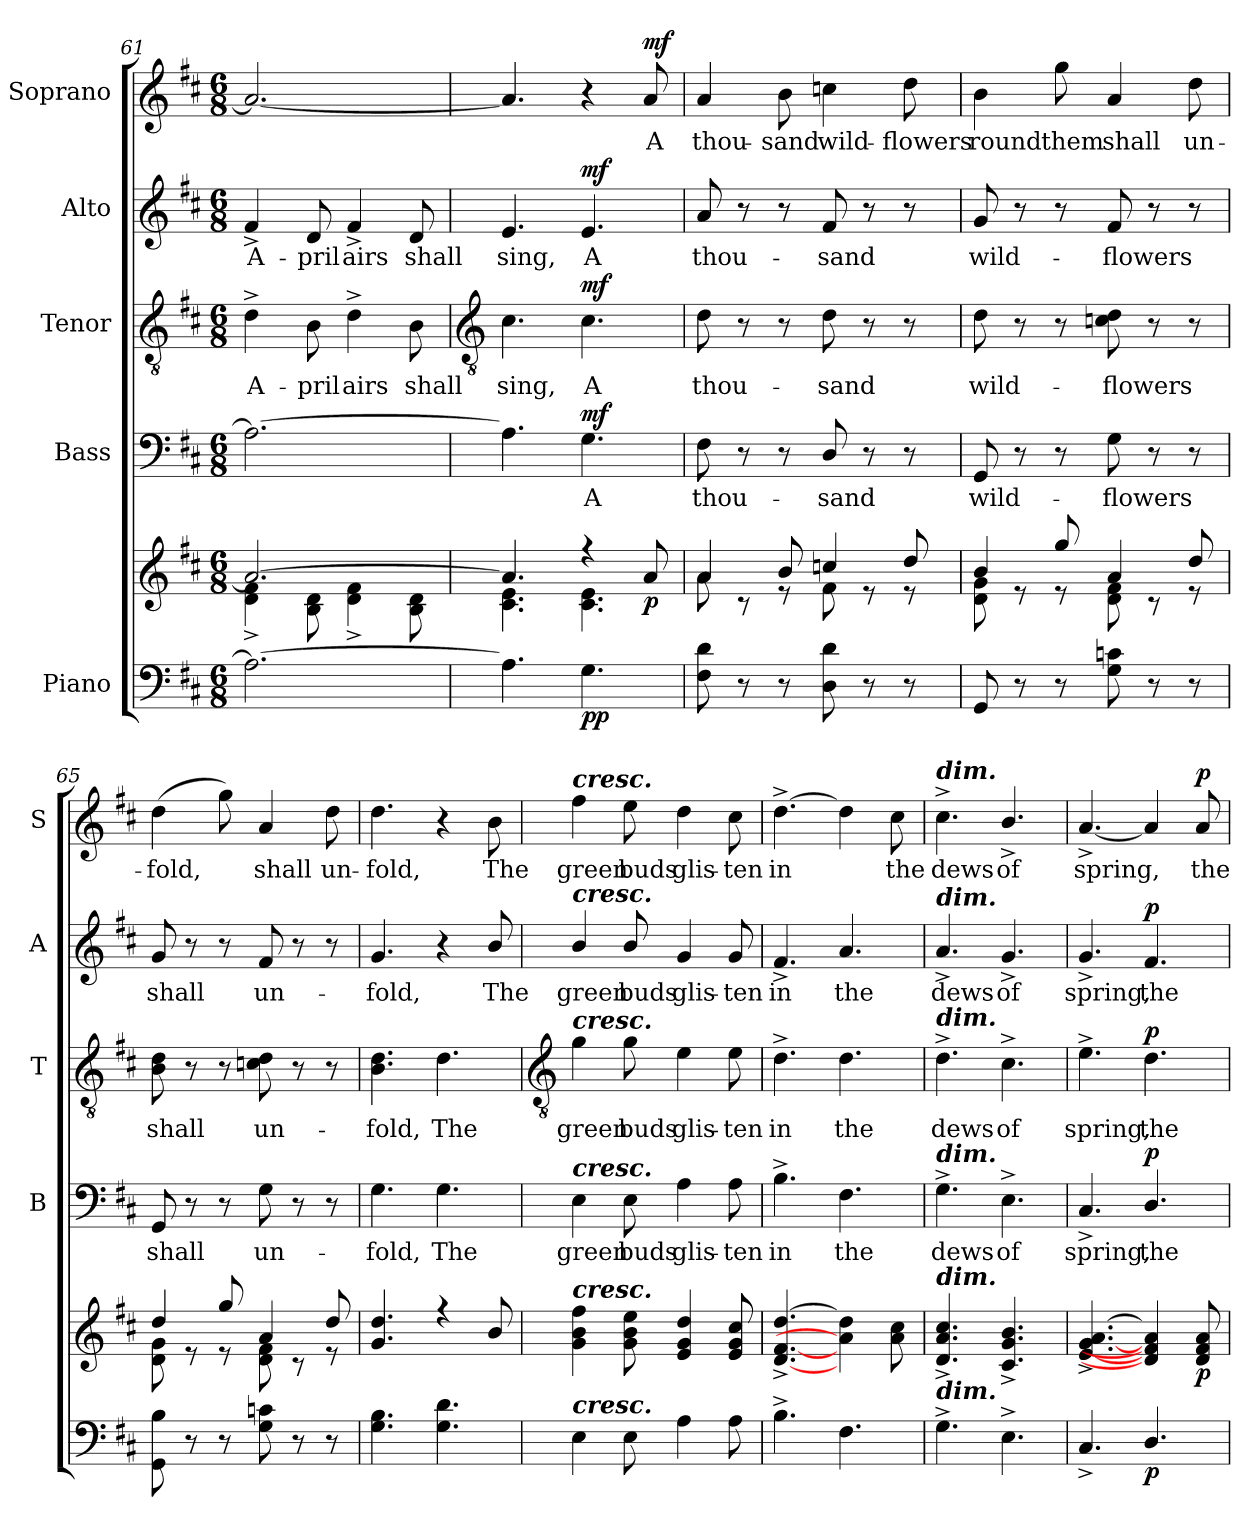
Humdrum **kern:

**kern	**kern	**dynam	**kern	**text	**dynam	**kern	**text	**dynam	**kern	**text	**dynam	**kern	**text	**dynam
*part5	*part5	*part5	*part4	*part4	*part4	*part3	*part3	*part3	*part2	*part2	*part2	*part1	*part1	*part1
*staff6	*staff5	*staff5/6	*staff4	*staff4	*staff4	*staff3	*staff3	*staff3	*staff2	*staff2	*staff2	*staff1	*staff1	*staff1
*I"Piano	*	*	*I"Bass	*	*	*I"Tenor	*	*	*I"Alto	*	*	*I"Soprano	*	*
*	*	*	*I'B	*	*	*I'T	*	*	*I'A	*	*	*I'S	*	*
*clefF4	*clefG2	*	*clefF4	*	*	*clefGv2	*	*	*clefG2	*	*	*clefG2	*	*
*k[f#c#]	*k[f#c#]	*	*k[f#c#]	*	*	*k[f#c#]	*	*	*k[f#c#]	*	*	*k[f#c#]	*	*
*D:	*D:	*	*D:	*	*	*D:	*	*	*D:	*	*	*D:	*	*
*M6/8	*M6/8	*	*M6/8	*	*	*M6/8	*	*	*M6/8	*	*	*M6/8	*	*
=61	=61	=61	=61	=61	=61	=61	=61	=61	=61	=61	=61	=61	=61	=61
*	*^	*	*	*	*	*	*	*	*	*	*	*	*	*
!	!	!	!	!	!	!	!	!LO:LY:b	!	!	!LO:LY:b	!	!	!	!
2.A_	2.a/_	4d\^ 4f#\^	.	2.A_	.	.	4d^	A-	.	4f#^	A-	.	2.a_	.	.
!	!	!	!	!	!	!	!	!LO:LY:b	!	!	!LO:LY:b	!	!	!	!
.	.	8B\ 8d\	.	.	.	.	8B	-pril	.	8d	-pril	.	.	.	.
!	!	!	!	!	!	!	!	!LO:LY:b	!	!	!LO:LY:b	!	!	!	!
.	.	4d\^ 4f#\^	.	.	.	.	4d^	airs	.	4f#^	airs	.	.	.	.
!	!	!	!	!	!	!	!	!LO:LY:b	!	!	!LO:LY:b	!	!	!	!
.	.	8B\ 8d\	.	.	.	.	8B	shall	.	8d	shall	.	.	.	.
!!LO:LB:g=z
=62	=62	=62	=62	=62	=62	=62	=62	=62	=62	=62	=62	=62	=62	=62	=62
*	*	*	*	*	*	*	*clefGv2	*	*	*	*	*	*	*	*
!	!	!	!	!	!	!	!	!LO:LY:b	!	!	!LO:LY:b	!	!	!	!
4.A]	4.a/]	4.c#\ 4.e\	.	4.A]	.	.	4.c#	sing,	.	4.e	sing,	.	4.a]	.	.
!	!	!	!LO:DY:b=2	!	!LO:LY:b	!	!	!LO:LY:b	!	!	!LO:LY:b	!	!	!	!
!	!	!	!LO:DY:n=1:b	!	!	!LO:DY:b	!	!	!LO:DY:b	!	!	!LO:DY:b	!	!	!
4.G	4r	4.c#\ 4.e\	p p	4.G	A	mf	4.c#	A	mf	4.e	A	mf	4r	.	.
!	!	!	!LO:DY:n=2:b	!	!	!	!	!	!	!	!	!	!	!LO:LY:b	!LO:DY:b
.	8a/	.	p	.	.	.	.	.	.	.	.	.	8a	A	mf
=63	=63	=63	=63	=63	=63	=63	=63	=63	=63	=63	=63	=63	=63	=63	=63
!	!	!	!	!	!LO:LY:b	!	!	!LO:LY:b	!	!	!LO:LY:b	!	!	!LO:LY:b	!
8F# 8d	4a/	8a\	.	8F#	thou-	.	8d	thou-	.	8a	thou-	.	4a	thou-	.
8r	.	8r	.	8r	.	.	8r	.	.	8r	.	.	.	.	.
!	!	!	!	!	!	!	!	!	!	!	!	!	!	!LO:LY:b	!
8r	8b/	8r	.	8r	.	.	8r	.	.	8r	.	.	8b	-sand	.
!	!	!	!	!	!LO:LY:b	!	!	!LO:LY:b	!	!	!LO:LY:b	!	!	!LO:LY:b	!
8D\ 8d\	4ccn/	8f#\	.	8D/	-sand	.	8d	-sand	.	8f#	-sand	.	4ccn	wild-	.
8r	.	8r	.	8r	.	.	8r	.	.	8r	.	.	.	.	.
!	!	!	!	!	!	!	!	!	!	!	!	!	!	!LO:LY:b	!
8r	8dd/	8r	.	8r	.	.	8r	.	.	8r	.	.	8dd	-flowers	.
=64	=64	=64	=64	=64	=64	=64	=64	=64	=64	=64	=64	=64	=64	=64	=64
!	!	!	!	!	!LO:LY:b	!	!	!LO:LY:b	!	!	!LO:LY:b	!	!	!LO:LY:b	!
8GG	4b/	8d\ 8g\	.	8GG	wild-	.	8d	wild-	.	8g	wild-	.	4b	round	.
8r	.	8r	.	8r	.	.	8r	.	.	8r	.	.	.	.	.
!	!	!	!	!	!	!	!	!	!	!	!	!	!	!LO:LY:b	!
8r	8gg/	8r	.	8r	.	.	8r	.	.	8r	.	.	8gg	them	.
!	!	!	!	!	!LO:LY:b	!	!	!LO:LY:b	!	!	!LO:LY:b	!	!	!LO:LY:b	!
8G 8cn	4a/	8d\ 8f#\	.	8G	-flowers	.	8cn 8d	-flowers	.	8f#	-flowers	.	4a	shall	.
8r	.	8r	.	8r	.	.	8r	.	.	8r	.	.	.	.	.
!	!	!	!	!	!	!	!	!	!	!	!	!	!	!LO:LY:b	!
8r	8dd/	8r	.	8r	.	.	8r	.	.	8r	.	.	8dd	un-	.
=65	=65	=65	=65	=65	=65	=65	=65	=65	=65	=65	=65	=65	=65	=65	=65
!	!	!	!	!	!LO:LY:b	!	!	!LO:LY:b	!	!	!LO:LY:b	!	!	!LO:LY:b	!
8GG 8B	4dd/	8d\ 8g\	.	8GG	shall	.	8B 8d	shall	.	8g	shall	.	(>4dd	-fold,	.
8r	.	8r	.	8r	.	.	8r	.	.	8r	.	.	.	.	.
8r	8gg/	8r	.	8r	.	.	8r	.	.	8r	.	.	8gg)	.	.
!	!	!	!	!	!LO:LY:b	!	!	!LO:LY:b	!	!	!LO:LY:b	!	!	!LO:LY:b	!
8G 8cn	4a/	8d\ 8f#\	.	8G	un-	.	8cn 8d	un-	.	8f#	un-	.	4a	shall	.
8r	.	8r	.	8r	.	.	8r	.	.	8r	.	.	.	.	.
!	!	!	!	!	!	!	!	!	!	!	!	!	!	!LO:LY:b	!
8r	8dd/	8r	.	8r	.	.	8r	.	.	8r	.	.	8dd	un-	.
=66	=66	=66	=66	=66	=66	=66	=66	=66	=66	=66	=66	=66	=66	=66	=66
!	!	!	!	!	!LO:LY:b	!	!	!LO:LY:b	!	!	!LO:LY:b	!	!	!LO:LY:b	!
4.G 4.B	4.g/ 4.dd/	2.ryy	.	4.G	-fold,	.	4.B 4.d	-fold,	.	4.g	-fold,	.	4.dd	-fold,	.
!	!	!	!	!	!LO:LY:b	!	!	!LO:LY:b	!	!	!	!	!	!	!
4.G 4.d	4r	.	.	4.G	The	.	4.d\	The	.	4r	.	.	4r	.	.
!	!	!	!	!	!	!	!	!	!	!	!LO:LY:b	!	!	!LO:LY:b	!
.	8b/	.	.	.	.	.	.	.	.	8b/	The	.	8b	The	.
*	*v	*v	*	*	*	*	*	*	*	*	*	*	*	*	*
!!LO:LB:g=z
=67	=67	=67	=67	=67	=67	=67	=67	=67	=67	=67	=67	=67	=67	=67
*	*	*	*	*	*	*clefGv2	*	*	*	*	*	*	*	*
!	!	!	!	!	!	!	!	!	!	!	!	!LO:TX:a:Bi:t=cresc.	!	!
!	!	!	!	!	!	!	!	!	!LO:TX:a:Bi:t=cresc.	!	!	!	!	!
!	!	!	!	!	!	!LO:TX:a:Bi:t=cresc.	!	!	!	!	!	!	!	!
!	!	!	!LO:TX:a:Bi:t=cresc.	!	!	!	!	!	!	!	!	!	!	!
!	!LO:TX:a:Bi:t=cresc.	!	!	!	!	!	!	!	!	!	!	!	!	!
!LO:TX:a:Bi:t=cresc.	!	!	!	!	!	!	!	!	!	!	!	!	!	!
!	!	!	!	!LO:LY:b	!	!	!LO:LY:b	!	!	!LO:LY:b	!	!	!LO:LY:b	!
4E	4g\ 4b\ 4ff#\	.	4E	green	.	4g	green	.	4b/	green	.	4ff#	green	.
!	!	!	!	!LO:LY:b	!	!	!LO:LY:b	!	!	!LO:LY:b	!	!	!LO:LY:b	!
8E	8g\ 8b\ 8ee\	.	8E	buds	.	8g	buds	.	8b/	buds	.	8ee	buds	.
!	!	!	!	!LO:LY:b	!	!	!LO:LY:b	!	!	!LO:LY:b	!	!	!LO:LY:b	!
4A	4e 4g 4dd	.	4A	glis-	.	4e	glis-	.	4g	glis-	.	4dd	glis-	.
!	!	!	!	!LO:LY:b	!	!	!LO:LY:b	!	!	!LO:LY:b	!	!	!LO:LY:b	!
8A	8e 8g 8cc#	.	8A	-ten	.	8e	-ten	.	8g	-ten	.	8cc#	-ten	.
=68	=68	=68	=68	=68	=68	=68	=68	=68	=68	=68	=68	=68	=68	=68
!	!	!	!	!LO:LY:b	!	!	!LO:LY:b	!	!	!LO:LY:b	!	!	!LO:LY:b	!
4.B^	[4.d^ [4.f#^ [4.dd^	.	4.B^	in	.	4.d^	in	.	4.f#^	in	.	[4.dd^	in	.
!	!	!	!	!LO:LY:b	!	!	!LO:LY:b	!	!	!LO:LY:b	!	!	!	!
4.F#	4a\] 4dd\]	.	4.F#	the	.	4.d	the	.	4.a	the	.	4dd]	.	.
!	!	!	!	!	!	!	!	!	!	!	!	!	!LO:LY:b	!
.	8a\ 8cc#\	.	.	.	.	.	.	.	.	.	.	8cc#	the	.
=69	=69	=69	=69	=69	=69	=69	=69	=69	=69	=69	=69	=69	=69	=69
!	!	!	!	!	!	!	!	!	!	!	!	!LO:TX:a:Bi:t=dim.	!	!
!	!	!	!	!	!	!	!	!	!LO:TX:a:Bi:t=dim.	!	!	!	!	!
!	!	!	!	!	!	!LO:TX:a:Bi:t=dim.	!	!	!	!	!	!	!	!
!	!	!	!LO:TX:a:Bi:t=dim.	!	!	!	!	!	!	!	!	!	!	!
!	!LO:TX:a:Bi:t=dim.	!	!	!	!	!	!	!	!	!	!	!	!	!
!LO:TX:a:Bi:t=dim.	!	!	!	!	!	!	!	!	!	!	!	!	!	!
!	!	!	!	!LO:LY:b	!	!	!LO:LY:b	!	!	!LO:LY:b	!	!	!LO:LY:b	!
4.G^	4.d^ 4.a^ 4.cc#^	.	4.G^	dews	.	4.d^	dews	.	4.a^	dews	.	4.cc#^	dews	.
!	!	!	!	!LO:LY:b	!	!	!LO:LY:b	!	!	!LO:LY:b	!	!	!LO:LY:b	!
4.E^	4.c#/^ 4.g/^ 4.b/^	.	4.E^	of	.	4.c#^	of	.	4.g^/	of	.	4.b^/	of	.
=70	=70	=70	=70	=70	=70	=70	=70	=70	=70	=70	=70	=70	=70	=70
!	!	!	!	!LO:LY:b	!	!	!LO:LY:b	!	!	!LO:LY:b	!	!	!LO:LY:b	!
4.C#^	[4.e^ [4.g^ [4.a^	.	4.C#^	spring,	.	4.e^	spring,	.	4.g^	spring,	.	[4.a^	spring,	.
!	!	!LO:DY:b=2	!	!LO:LY:b	!LO:DY:b	!	!LO:LY:b	!LO:DY:b	!	!LO:LY:b	!LO:DY:b	!	!	!
4.D/	4d] 4f#] 4a]	p	4.D/	the	p	4.d	the	p	4.f#	the	p	4a]	.	.
!	!	!LO:DY:b	!	!	!	!	!	!	!	!	!	!	!LO:LY:b	!LO:DY:b
.	8d 8f# 8a	p	.	.	.	.	.	.	.	.	.	8a	the	p
=	=	=	=	=	=	=	=	=	=	=	=	=	=	=
*-	*-	*-	*-	*-	*-	*-	*-	*-	*-	*-	*-	*-	*-	*-
